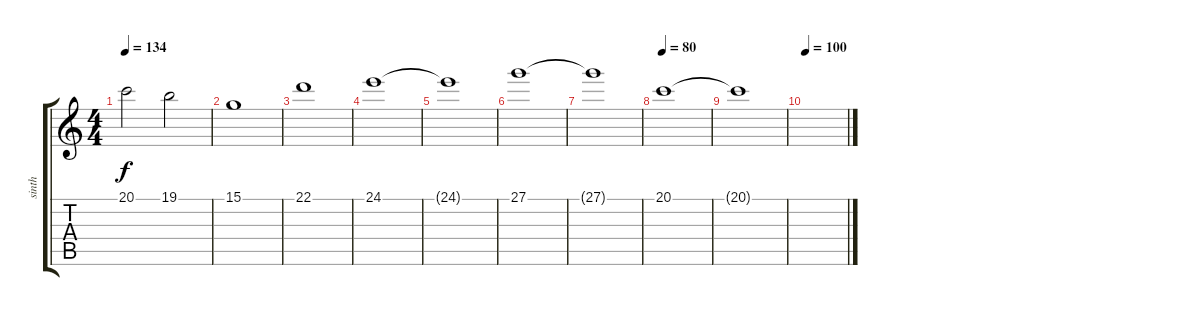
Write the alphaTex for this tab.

\track ("sinth" "sinth") {instrument stringensemble1}
\staff {score tabs}
\tuning (E4 B3 G3 D3 A2 E2) {hide}
\ts (4 4)
\tempo 134
\clef g2
\ks c
20.1{t}.2{dy f} 19.1.2 |
15.1.1 |
22.1.1 |
24.1.1 |
24.1{t}.1 |
27.1.1 |
27.1{t}.1 |
\tempo 80
20.1.1 |
20.1{t}.1 |
\tempo 100
